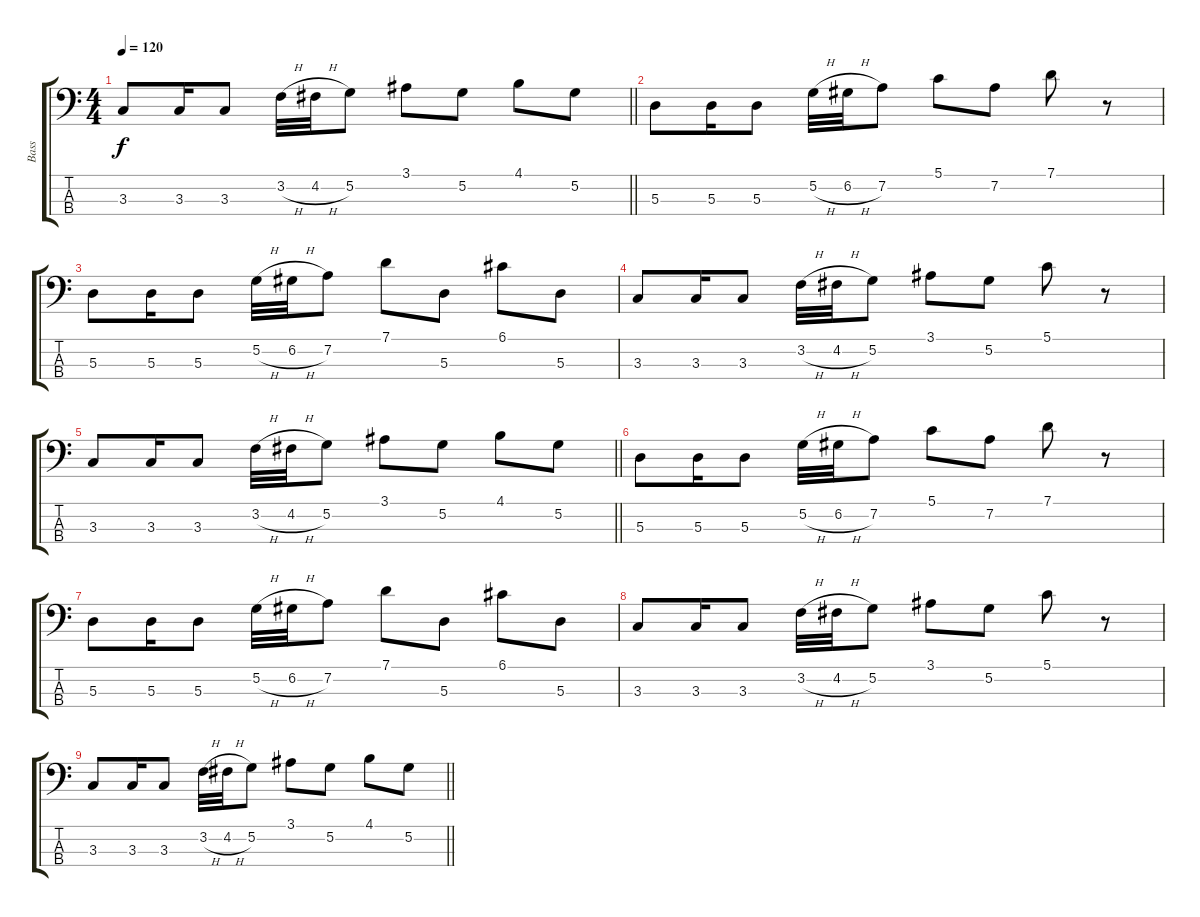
\track ("Bass" "Bass") {instrument electricbassfinger}
\staff {score tabs}
\tuning (G2 D2 A1 E1) {hide}
\ts (4 4)
\tempo 120
\clef f4
\barLineRight lightlight
\ks c
3.3.8{dy f} 3.3.16 3.3.8 3.2{h}.32 4.2{h}.32 5.2.8 3.1.8 5.2.8 4.1.8 5.2.8 |
5.3.8 5.3.16 5.3.8 5.2{h}.32 6.2{h}.32 7.2.8 5.1.8 7.2.8 7.1.8 r.8 |
5.3.8 5.3.16 5.3.8 5.2{h}.32 6.2{h}.32 7.2.8 7.1.8 5.3.8 6.1.8 5.3.8 |
3.3.8 3.3.16 3.3.8 3.2{h}.32 4.2{h}.32 5.2.8 3.1.8 5.2.8 5.1.8 r.8 |
\barLineRight lightlight
3.3.8 3.3.16 3.3.8 3.2{h}.32 4.2{h}.32 5.2.8 3.1.8 5.2.8 4.1.8 5.2.8 |
5.3.8 5.3.16 5.3.8 5.2{h}.32 6.2{h}.32 7.2.8 5.1.8 7.2.8 7.1.8 r.8 |
5.3.8 5.3.16 5.3.8 5.2{h}.32 6.2{h}.32 7.2.8 7.1.8 5.3.8 6.1.8 5.3.8 |
3.3.8 3.3.16 3.3.8 3.2{h}.32 4.2{h}.32 5.2.8 3.1.8 5.2.8 5.1.8 r.8 |
\barLineRight lightlight
3.3.8 3.3.16 3.3.8 3.2{h}.32 4.2{h}.32 5.2.8 3.1.8 5.2.8 4.1.8 5.2.8
